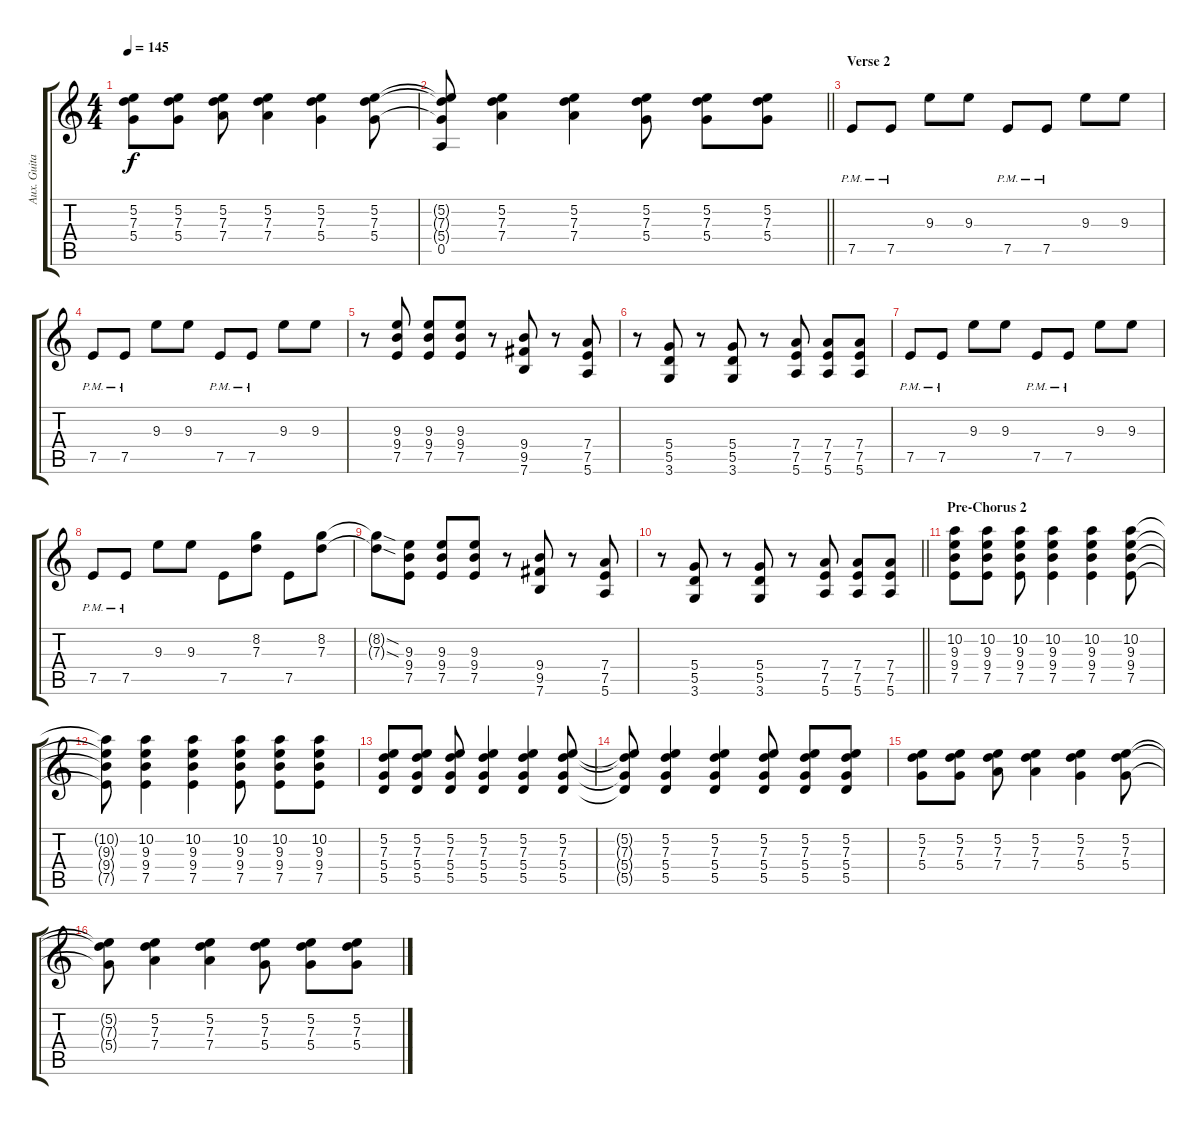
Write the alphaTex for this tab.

\track ("Aux. Guitar" "Aux. Guita") {instrument distortionguitar}
\staff {score tabs}
\tuning (E4 B3 G3 D3 A2 E2) {hide}
\ts (4 4)
\tempo 145
\clef g2
\ks c
(5.2 7.3 5.4).8{dy f} (5.2 7.3 5.4).8 (5.2 7.3 7.4).8 (5.2 7.3 7.4).4 (5.2 7.3 5.4).4 (5.2 7.3 5.4).8 |
\barLineRight lightlight
(5.2{t} 7.3{t} 5.4{t} 0.5).8 (5.2 7.3 7.4).4 (5.2 7.3 7.4).4 (5.2 7.3 5.4).8 (5.2 7.3 5.4).8 (5.2 7.3 5.4).8 |
\section ("" "Verse 2")
7.5{pm}.8{instrument distortionguitar} 7.5{pm}.8 9.3.8 9.3.8 7.5{pm}.8 7.5{pm}.8 9.3.8 9.3.8 |
7.5{pm}.8 7.5{pm}.8 9.3.8 9.3.8 7.5{pm}.8 7.5{pm}.8 9.3.8 9.3.8 |
r.8 (9.3 9.4 7.5).8 (9.3 9.4 7.5).8 (9.3 9.4 7.5).8 r.8 (9.4 9.5 7.6).8 r.8 (7.4 7.5 5.6).8 |
r.8 (5.4 5.5 3.6).8 r.8 (5.4 5.5 3.6).8 r.8 (7.4 7.5 5.6).8 (7.4 7.5 5.6).8 (7.4 7.5 5.6).8 |
7.5{pm}.8 7.5{pm}.8 9.3.8 9.3.8 7.5{pm}.8 7.5{pm}.8 9.3.8 9.3.8 |
7.5{pm}.8 7.5{pm}.8 9.3.8 9.3.8 7.5.8 (8.2 7.3).8 7.5.8 (8.2 7.3).8 |
(8.2{sod t} 7.3{sod t}).8 (9.3 9.4 7.5).8 (9.3 9.4 7.5).8 (9.3 9.4 7.5).8 r.8 (9.4 9.5 7.6).8 r.8 (7.4 7.5 5.6).8 |
\barLineRight lightlight
r.8 (5.4 5.5 3.6).8 r.8 (5.4 5.5 3.6).8 r.8 (7.4 7.5 5.6).8 (7.4 7.5 5.6).8 (7.4 7.5 5.6).8 |
\section ("" "Pre-Chorus 2")
(10.2 9.3 9.4 7.5).8{instrument overdrivenguitar} (10.2 9.3 9.4 7.5).8 (10.2 9.3 9.4 7.5).8 (10.2 9.3 9.4 7.5).4 (10.2 9.3 9.4 7.5).4 (10.2 9.3 9.4 7.5).8 |
(10.2{t} 9.3{t} 9.4{t} 7.5{t}).8 (10.2 9.3 9.4 7.5).4 (10.2 9.3 9.4 7.5).4 (10.2 9.3 9.4 7.5).8 (10.2 9.3 9.4 7.5).8 (10.2 9.3 9.4 7.5).8 |
(5.2 7.3 5.4 5.5).8 (5.2 7.3 5.4 5.5).8 (5.2 7.3 5.4 5.5).8 (5.2 7.3 5.4 5.5).4 (5.2 7.3 5.4 5.5).4 (5.2 7.3 5.4 5.5).8 |
(5.2{t} 7.3{t} 5.4{t} 5.5{t}).8 (5.2 7.3 5.4 5.5).4 (5.2 7.3 5.4 5.5).4 (5.2 7.3 5.4 5.5).8 (5.2 7.3 5.4 5.5).8 (5.2 7.3 5.4 5.5).8 |
(5.2 7.3 5.4).8 (5.2 7.3 5.4).8 (5.2 7.3 7.4).8 (5.2 7.3 7.4).4 (5.2 7.3 5.4).4 (5.2 7.3 5.4).8 |
(5.2{t} 7.3{t} 5.4{t}).8 (5.2 7.3 7.4).4 (5.2 7.3 7.4).4 (5.2 7.3 5.4).8 (5.2 7.3 5.4).8 (5.2 7.3 5.4).8
